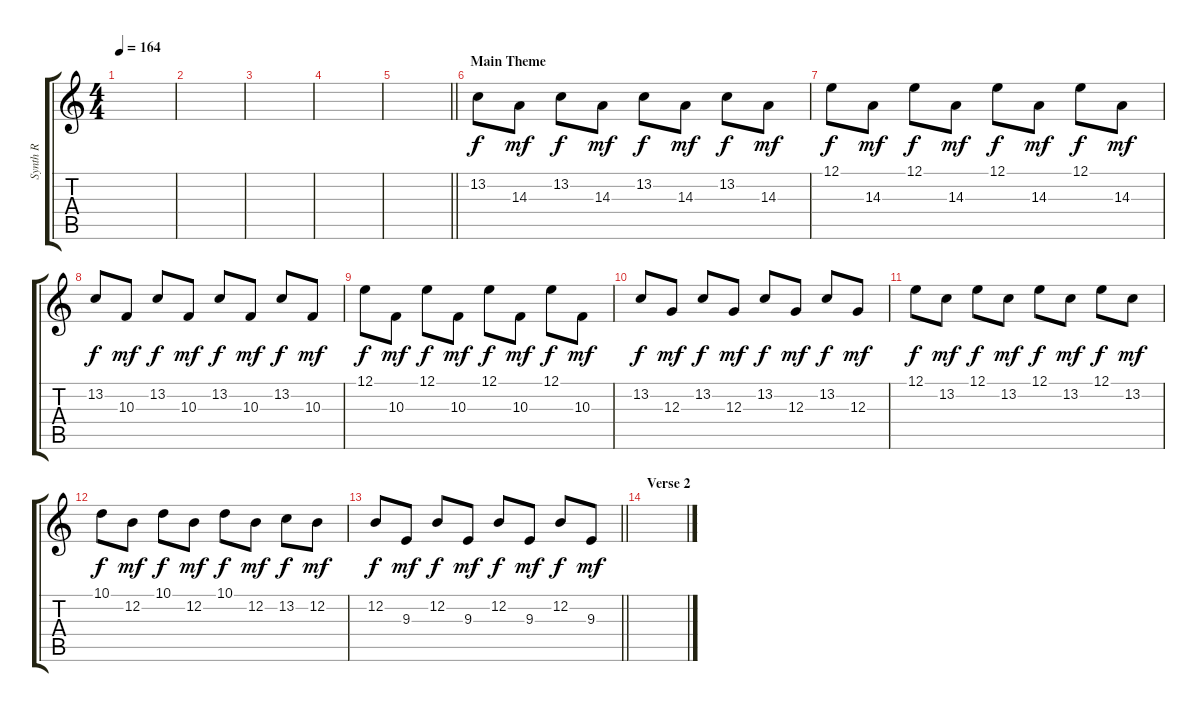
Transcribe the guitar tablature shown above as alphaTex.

\track ("Synth R" "Synth R") {instrument stringensemble1}
\staff {score tabs}
\tuning (E4 B3 G3 D3 A2 E2) {hide}
\ts (4 4)
\tempo 164
\clef g2
\ks c
|
|
|
|
\barLineRight lightlight
|
\section ("" "Main Theme")
13.2.8{dy f} 14.3.8{dy mf} 13.2.8{dy f} 14.3.8{dy mf} 13.2.8{dy f} 14.3.8{dy mf} 13.2.8{dy f} 14.3.8{dy mf} |
12.1.8{dy f} 14.3.8{dy mf} 12.1.8{dy f} 14.3.8{dy mf} 12.1.8{dy f} 14.3.8{dy mf} 12.1.8{dy f} 14.3.8{dy mf} |
13.2.8{dy f} 10.3.8{dy mf} 13.2.8{dy f} 10.3.8{dy mf} 13.2.8{dy f} 10.3.8{dy mf} 13.2.8{dy f} 10.3.8{dy mf} |
12.1.8{dy f} 10.3.8{dy mf} 12.1.8{dy f} 10.3.8{dy mf} 12.1.8{dy f} 10.3.8{dy mf} 12.1.8{dy f} 10.3.8{dy mf} |
13.2.8{dy f} 12.3.8{dy mf} 13.2.8{dy f} 12.3.8{dy mf} 13.2.8{dy f} 12.3.8{dy mf} 13.2.8{dy f} 12.3.8{dy mf} |
12.1.8{dy f} 13.2.8{dy mf} 12.1.8{dy f} 13.2.8{dy mf} 12.1.8{dy f} 13.2.8{dy mf} 12.1.8{dy f} 13.2.8{dy mf} |
10.1.8{dy f} 12.2.8{dy mf} 10.1.8{dy f} 12.2.8{dy mf} 10.1.8{dy f} 12.2.8{dy mf} 13.2.8{dy f} 12.2.8{dy mf} |
\barLineRight lightlight
12.2.8{dy f} 9.3.8{dy mf} 12.2.8{dy f} 9.3.8{dy mf} 12.2.8{dy f} 9.3.8{dy mf} 12.2.8{dy f} 9.3.8{dy mf} |
\section ("" "Verse 2")
